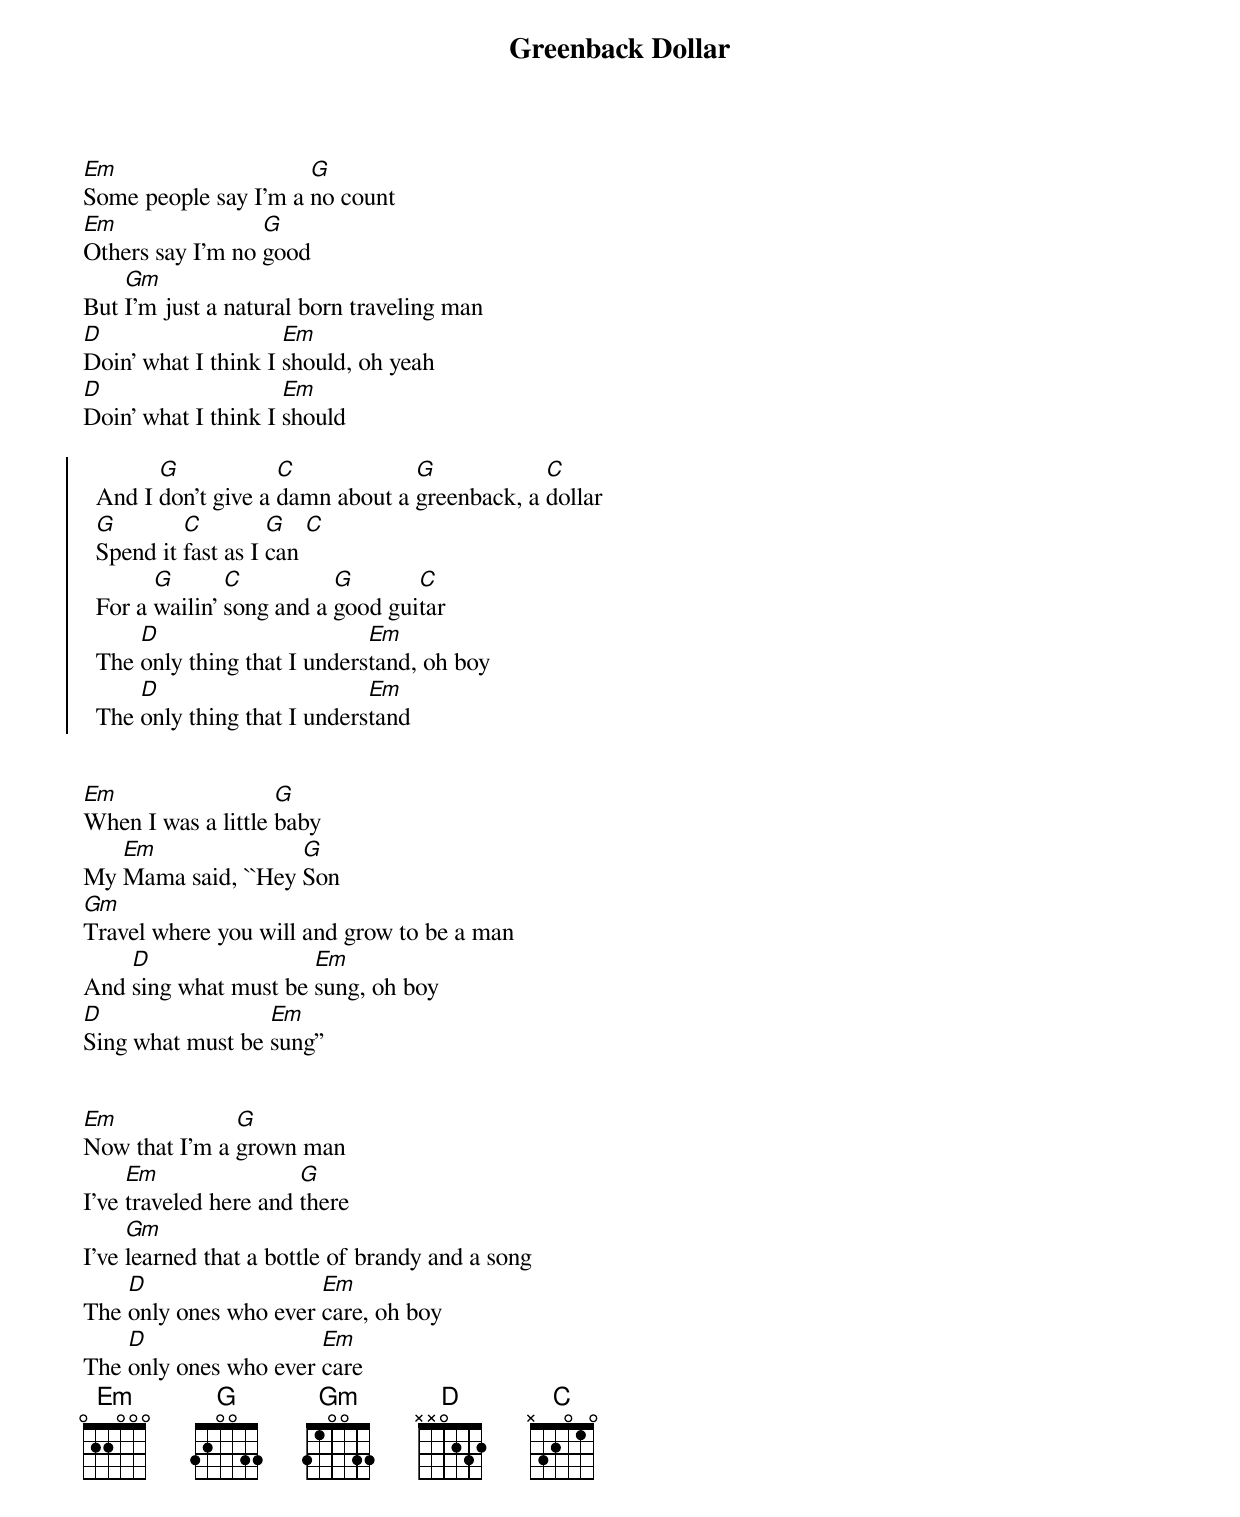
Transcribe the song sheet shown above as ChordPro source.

{title: Greenback Dollar}
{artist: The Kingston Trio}
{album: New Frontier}
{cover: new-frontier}
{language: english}
{columns: 1}
{define: Em frets 0 2 2 0 0 0}
{define: G frets 3 2 0 0 3 3}
{define: Gm frets 3 1 0 0 3 3}
{define: D frets X X 0 2 3 2}
{define: C frets X 3 2 0 1 0}
{define: Em frets 0 4 3 2}
{define: G frets 0 2 3 2}
{define: Gm frets 0 2 3 1}
{define: D frets 2 2 2 0}
{define: C frets 0 0 0 3}


[Em]Some people say I'm a [G]no count
[Em]Others say I'm no [G]good
But [Gm]I'm just a natural born traveling man
[D]Doin' what I think I [Em]should, oh yeah
[D]Doin' what I think I [Em]should

{start_of_chorus}
  And I [G]don't give a [C]damn about a [G]greenback, a [C]dollar
  [G]Spend it [C]fast as I [G]can [C]
  For a [G]wailin' [C]song and a [G]good gui[C]tar
  The [D]only thing that I unders[Em]tand, oh boy
  The [D]only thing that I unders[Em]tand
{end_of_chorus}


[Em]When I was a little [G]baby
My [Em]Mama said, ``Hey [G]Son
[Gm]Travel where you will and grow to be a man
And [D]sing what must be [Em]sung, oh boy
[D]Sing what must be [Em]sung''


[Em]Now that I'm a [G]grown man
I've [Em]traveled here and [G]there
I've [Gm]learned that a bottle of brandy and a song
The [D]only ones who ever [Em]care, oh boy
The [D]only ones who ever [Em]care
